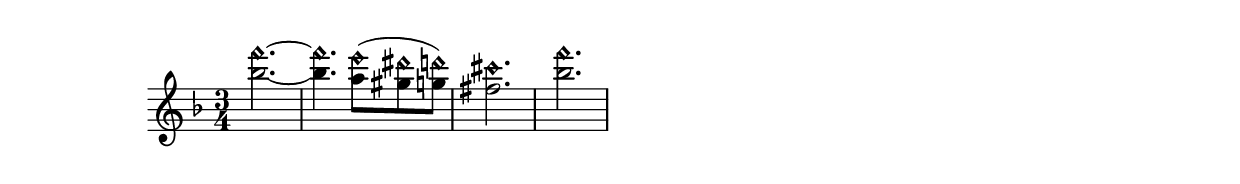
%% Do not edit this file; it is automatically
%% generated from LSR http://lsr.dsi.unimi.it
%% This file is in the public domain.
\version "2.13.4"

\header {
  lsrtags = "unfretted-strings, tweaks-and-overrides"

  texidoc = "
Artificial harmonics using @code{\\harmonic} do not show dots.  To
override this behavior, set the context property @code{harmonicDots}.

"
  doctitle = "Dotted harmonics"
} % begin verbatim

\relative c''' {
  \time 3/4
  \key f \major
  \set harmonicDots = ##t
  <bes f'\harmonic>2. ~
  <bes f'\harmonic>4. <a e'\harmonic>8( <gis dis'\harmonic> <g d'\harmonic>)
  <fis cis'\harmonic>2.
  <bes f'\harmonic>2.
}
